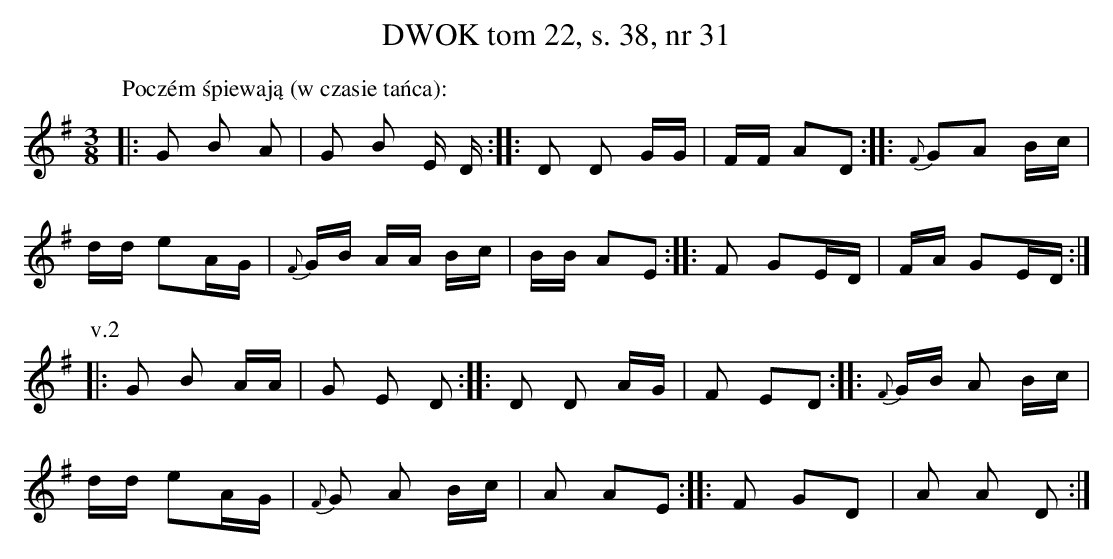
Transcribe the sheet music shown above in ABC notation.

X:1
T: DWOK tom 22, s. 38, nr 31
L: 1/16
M: 3/8
K: G
P: Poczém śpiewają (w czasie tańca):
|:G2 B2 A2 | G2 B2  E D:: D2 D2 GG| FF A2D2::  {F}G2A2 Bc|
dd e2AG| {F}GB AA Bc|BB A2E2:: F2 G2ED|FA G2ED:|
P:v.2
|:G2 B2 AA | G2 E2  D2:: D2 D2 AG| F2 E2D2::  {F} GB A2 Bc|
dd e2AG| {F}G2 A2 Bc|A2 A2E2:: F2 G2D2|A2 A2 D2:|
